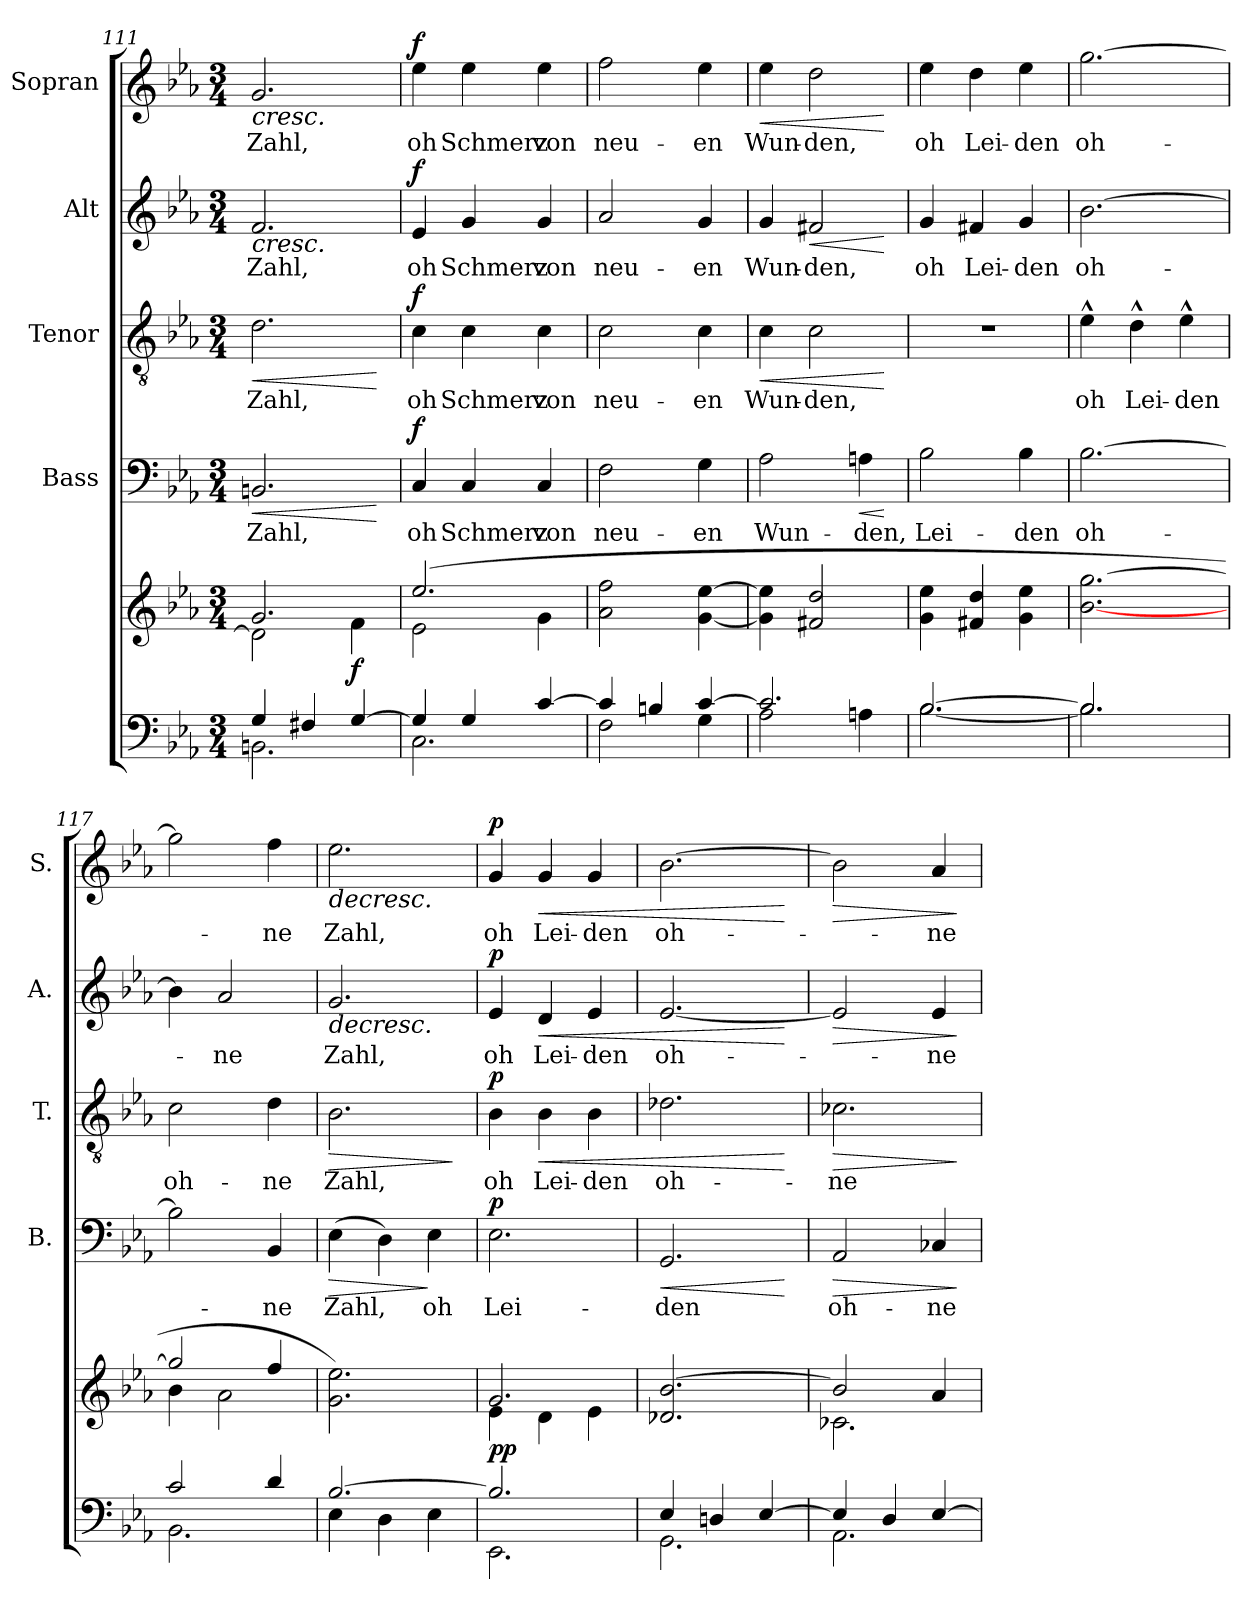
**kern	**kern	**dynam	**kern	**text	**dynam	**kern	**text	**dynam	**kern	**text	**dynam	**kern	**text	**dynam
*part5	*part5	*part5	*part4	*part4	*part4	*part3	*part3	*part3	*part2	*part2	*part2	*part1	*part1	*part1
*staff6	*staff5	*staff5/6	*staff4	*staff4	*staff4	*staff3	*staff3	*staff3	*staff2	*staff2	*staff2	*staff1	*staff1	*staff1
*	*	*	*I"Bass	*	*	*I"Tenor	*	*	*I"Alt	*	*	*I"Sopran	*	*
*	*	*	*I'B.	*	*	*I'T.	*	*	*I'A.	*	*	*I'S.	*	*
*clefF4	*clefG2	*	*clefF4	*	*	*clefGv2	*	*	*clefG2	*	*	*clefG2	*	*
*k[b-e-a-]	*k[b-e-a-]	*	*k[b-e-a-]	*	*	*k[b-e-a-]	*	*	*k[b-e-a-]	*	*	*k[b-e-a-]	*	*
*E-:	*E-:	*	*E-:	*	*	*E-:	*	*	*E-:	*	*	*E-:	*	*
*M3/4	*M3/4	*	*M3/4	*	*	*M3/4	*	*	*M3/4	*	*	*M3/4	*	*
=111	=111	=111	=111	=111	=111	=111	=111	=111	=111	=111	=111	=111	=111	=111
*^	*^	*	*	*	*	*	*	*	*	*	*	*	*	*
!	!	!	!	!	!	!LO:LY:b	!LO:HP:b	!	!LO:LY:b	!LO:HP:b	!	!LO:LY:b	!LO:HP:b	!	!LO:LY:b	!LO:HP:b
4G/	2.BBn\	2.g/	2d\]	.	2.BBn/	Zahl,	<	2.d\	Zahl,	<	2.f/	Zahl,	<	2.g/	Zahl,	<
4F#X/	.	.	.	.	.	.	.	.	.	.	.	.	.	.	.	.
!	!	!	!	!LO:DY:a=2	!	!	!	!	!	!	!	!	!	!	!	!
[>4G/	.	.	4f\	f	.	.	.	.	.	.	.	.	.	.	.	.
*v	*v	*	*	*	*	*	*	*	*	*	*	*	*	*	*	*
*	*v	*v	*	*	*	*	*	*	*	*	*	*	*	*	*
.	.	.	.	.	[	.	.	[	.	.	.	.	.	.
=112	=112	=112	=112	=112	=112	=112	=112	=112	=112	=112	=112	=112	=112	=112
*^	*^	*	*	*	*	*	*	*	*	*	*	*	*	*
!	!	!	!	!	!	!LO:LY:b	!LO:DY:a	!	!LO:LY:b	!LO:DY:a	!	!LO:LY:b	!LO:DY:a	!	!LO:LY:b	!LO:DY:a
4G/]	2.C\	(2.ee-/	2e-\	.	4C/	oh	f	4c\	oh	f	4e-/	oh	f	4ee-\	oh	f
!	!	!	!	!	!	!LO:LY:b	!	!	!LO:LY:b	!	!	!LO:LY:b	!	!	!LO:LY:b	!
4G/	.	.	.	.	4C/	Schmerz	.	4c\	Schmerz	.	4g/	Schmerz	[	4ee-\	Schmerz	[
!	!	!	!	!	!	!LO:LY:b	!	!	!LO:LY:b	!	!	!LO:LY:b	!	!	!LO:LY:b	!
[>4c/	.	.	4g\	.	4C/	von	.	4c\	von	.	4g/	von	.	4ee-\	von	.
=113	=113	=113	=113	=113	=113	=113	=113	=113	=113	=113	=113	=113	=113	=113	=113	=113
!	!	!	!	!	!	!LO:LY:b	!	!	!LO:LY:b	!	!	!LO:LY:b	!	!	!LO:LY:b	!
*	*	*v	*v	*	*	*	*	*	*	*	*	*	*	*	*	*
4c/]	2F\	2a-\ 2ff\	.	2F\	neu-	.	2c\	neu-	.	2a-/	neu-	.	2ff\	neu-	.
4Bn/	.	.	.	.	.	.	.	.	.	.	.	.	.	.	.
!	!	!	!	!	!LO:LY:b	!	!	!LO:LY:b	!	!	!LO:LY:b	!	!	!LO:LY:b	!
[>4c/	4G\	[4g\ [4ee-\	.	4G\	-en	.	4c\	-en	.	4g/	-en	.	4ee-\	-en	.
=114	=114	=114	=114	=114	=114	=114	=114	=114	=114	=114	=114	=114	=114	=114	=114
!	!	!	!	!	!LO:LY:b	!	!	!LO:LY:b	!LO:HP:b	!	!LO:LY:b	!	!	!LO:LY:b	!LO:HP:b
2.c/]	2A-\	4g\] 4ee-\]	.	2A-\	Wun-	.	4c\	Wun-	<	4g/	Wun-	.	4ee-\	Wun-	<
!	!	!	!	!	!	!	!	!LO:LY:b	!	!	!LO:LY:b	!LO:HP:b	!	!LO:LY:b	!
.	.	2f#X/ 2dd/	.	.	.	.	2c\	-den,	.	2f#X/	-den,	<	2dd\	-den,	.
!	!	!	!	!	!LO:LY:b	!LO:HP:b	!	!	!	!	!	!	!	!	!
.	4An\	.	.	4An\	-den,	<	.	.	.	.	.	.	.	.	.
*v	*v	*	*	*	*	*	*	*	*	*	*	*	*	*	*
.	.	.	.	.	[	.	.	[	.	.	[	.	.	[
!!LO:PB:g=z
=115	=115	=115	=115	=115	=115	=115	=115	=115	=115	=115	=115	=115	=115	=115
*^	*	*	*	*	*	*	*	*	*	*	*	*	*	*
!	!	!	!	!	!LO:LY:b	!	!	!	!	!	!LO:LY:b	!	!	!LO:LY:b	!
[>2.B-/	[<2.B-\	4g\ 4ee-\	.	2B-\	Lei-	.	2.r	.	.	4g/	oh	.	4ee-\	oh	.
!	!	!	!	!	!	!	!	!	!	!	!LO:LY:b	!	!	!LO:LY:b	!
.	.	4f#X/ 4dd/	.	.	.	.	.	.	.	4f#X/	Lei-	.	4dd\	Lei-	.
!	!	!	!	!	!LO:LY:b	!	!	!	!	!	!LO:LY:b	!	!	!LO:LY:b	!
.	.	4g\ 4ee-\	.	4B-\	-den	.	.	.	.	4g/	-den	.	4ee-\	-den	.
=116	=116	=116	=116	=116	=116	=116	=116	=116	=116	=116	=116	=116	=116	=116	=116
!	!	!	!	!	!LO:LY:b	!	!	!LO:LY:b	!	!	!LO:LY:b	!	!	!LO:LY:b	!
2.B-/]	2.B-\]	[>2.b-\ [2.gg\	.	[2.B-\	oh-	.	4e-^^>\	oh	.	[2.b-\	oh-	.	[2.gg\	oh-	.
!	!	!	!	!	!	!	!	!LO:LY:b	!	!	!	!	!	!	!
.	.	.	.	.	.	.	4d^^>\	Lei-	.	.	.	.	.	.	.
!	!	!	!	!	!	!	!	!LO:LY:b	!	!	!	!	!	!	!
.	.	.	.	.	.	.	4e-^^>\	-den	.	.	.	.	.	.	.
=117	=117	=117	=117	=117	=117	=117	=117	=117	=117	=117	=117	=117	=117	=117	=117
*	*	*^	*	*	*	*	*	*	*	*	*	*	*	*	*
!	!	!	!	!	!	!	!	!	!LO:LY:b	!	!	!	!	!	!	!
2c/	2.BB-\	2gg/]	4b-\	.	2B-\]	.	.	2c\	oh-	.	4b-\]	.	.	2gg\]	.	.
!	!	!	!	!	!	!	!	!	!	!	!	!LO:LY:b	!	!	!	!
.	.	.	2a-\	.	.	.	.	.	.	.	2a-/	-ne	.	.	.	.
!	!	!	!	!	!	!LO:LY:b	!	!	!LO:LY:b	!	!	!	!	!	!LO:LY:b	!
4d/	.	4ff/	.	.	4BB-/	-ne	.	4d\	-ne	.	.	.	.	4ff\	-ne	.
*	*	*v	*v	*	*	*	*	*	*	*	*	*	*	*	*	*
=118	=118	=118	=118	=118	=118	=118	=118	=118	=118	=118	=118	=118	=118	=118	=118
!	!	!	!	!	!LO:LY:b	!LO:HP:b	!	!LO:LY:b	!LO:HP:b	!	!LO:LY:b	!LO:HP:b	!	!LO:LY:b	!LO:HP:b
[>2.B-/	4E-\	2.g\ 2.ee-\)	.	(>4E-\	Zahl,	>	2.B-\	Zahl,	>	2.g/	Zahl,	>	2.ee-\	Zahl,	>
.	4D\	.	.	4D\)	.	.	.	.	.	.	.	.	.	.	.
!	!	!	!	!	!LO:LY:b	!	!	!	!	!	!	!	!	!	!
.	4E-\	.	.	4E-\	oh	]	.	.	.	.	.	.	.	.	.
*v	*v	*	*	*	*	*	*	*	*	*	*	*	*	*	*
.	.	.	.	.	.	.	.	]	.	.	.	.	.	.
=119	=119	=119	=119	=119	=119	=119	=119	=119	=119	=119	=119	=119	=119	=119
*^	*^	*	*	*	*	*	*	*	*	*	*	*	*	*
!	!	!	!	!LO:DY:b	!	!LO:LY:b	!LO:DY:a	!	!LO:LY:b	!LO:DY:a	!	!LO:LY:b	!LO:DY:a	!	!LO:LY:b	!LO:DY:a
2.B-/]	2.EE-\	2.g/	4e-\	pp	2.E-\	Lei-	p	4B-\	oh	p	4e-/	oh	p	4g/	oh	p
!	!	!	!	!	!	!	!	!	!LO:LY:b	!LO:HP:b	!	!LO:LY:b	!LO:HP:n=1:b	!	!LO:LY:b	!LO:HP:n=1:b
.	.	.	4d\	.	.	.	.	4B-\	Lei-	<	4d/	Lei-	] <	4g/	Lei-	] <
!	!	!	!	!	!	!	!	!	!LO:LY:b	!	!	!LO:LY:b	!	!	!LO:LY:b	!
.	.	.	4e-\	.	.	.	.	4B-\	-den	.	4e-/	-den	.	4g/	-den	.
=120	=120	=120	=120	=120	=120	=120	=120	=120	=120	=120	=120	=120	=120	=120	=120	=120
!	!	!	!	!	!	!LO:LY:b	!LO:HP:b	!	!LO:LY:b	!	!	!LO:LY:b	!	!	!LO:LY:b	!
*	*	*v	*v	*	*	*	*	*	*	*	*	*	*	*	*	*
4E-/	2.GG\	2.d-X/ [>2.b-/	.	2.GG/	-den	<	2.d-X\	oh-	.	[2.e-/	oh-	.	[2.b-\	oh-	.
4Dn/	.	.	.	.	.	.	.	.	.	.	.	.	.	.	.
[>4E-/	.	.	.	.	.	.	.	.	.	.	.	.	.	.	.
*v	*v	*	*	*	*	*	*	*	*	*	*	*	*	*	*
.	.	.	.	.	[	.	.	[	.	.	[	.	.	[
=121	=121	=121	=121	=121	=121	=121	=121	=121	=121	=121	=121	=121	=121	=121
*^	*^	*	*	*	*	*	*	*	*	*	*	*	*	*
!	!	!	!	!	!	!LO:LY:b	!LO:HP:b	!	!LO:LY:b	!LO:HP:b	!	!	!LO:HP:b	!	!	!LO:HP:b
4E-/]	2.AA-\	2b-/]	2.c-X\	.	2AA-/	oh-	>	2.c-X\	-ne	>	2e-/]	.	>	2b-\]	.	>
4D/	.	.	.	.	.	.	.	.	.	.	.	.	.	.	.	.
!	!	!	!	!	!	!LO:LY:b	!	!	!	!	!	!LO:LY:b	!	!	!LO:LY:b	!
[>4E-/	.	4a-/	.	.	4C-X/	-ne	.	.	.	.	4e-/	-ne	.	4a-/	-ne	.
*v	*v	*	*	*	*	*	*	*	*	*	*	*	*	*	*	*
*	*v	*v	*	*	*	*	*	*	*	*	*	*	*	*	*
.	.	.	.	.	]	.	.	]	.	.	]	.	.	]
=	=	=	=	=	=	=	=	=	=	=	=	=	=	=
*-	*-	*-	*-	*-	*-	*-	*-	*-	*-	*-	*-	*-	*-	*-
